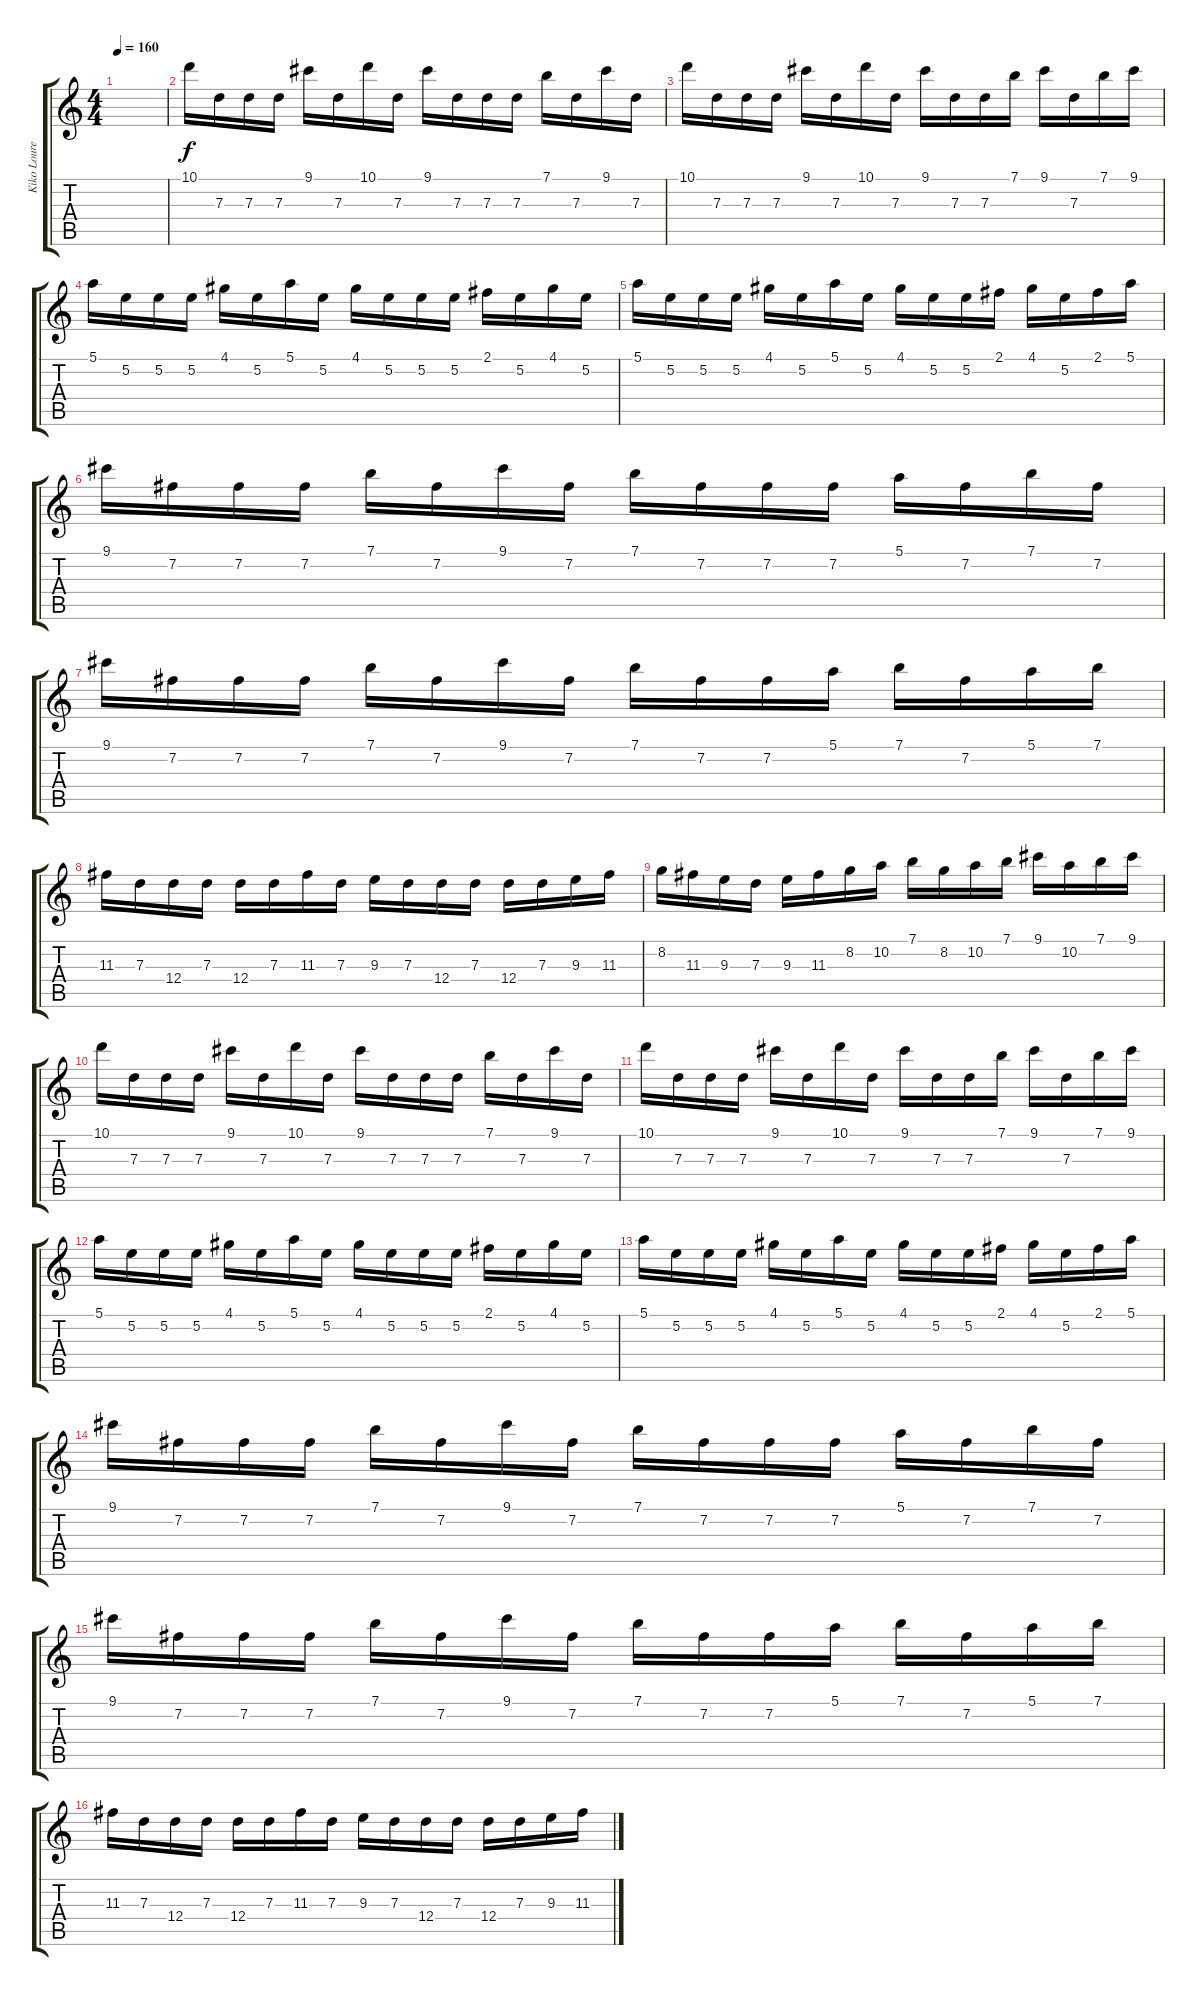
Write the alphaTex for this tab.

\track ("Kiko Loureiro" "Kiko Loure") {instrument distortionguitar}
\staff {score tabs}
\tuning (E4 B3 G3 D3 A2 E2) {hide}
\ts (4 4)
\tempo 160
\clef g2
\ks c
|
10.1.16 7.3.16 7.3.16 7.3.16 9.1.16 7.3.16 10.1.16 7.3.16 9.1.16 7.3.16 7.3.16 7.3.16 7.1.16 7.3.16 9.1.16 7.3.16 |
10.1.16 7.3.16 7.3.16 7.3.16 9.1.16 7.3.16 10.1.16 7.3.16 9.1.16 7.3.16 7.3.16 7.1.16 9.1.16 7.3.16 7.1.16 9.1.16 |
5.1.16 5.2.16 5.2.16 5.2.16 4.1.16 5.2.16 5.1.16 5.2.16 4.1.16 5.2.16 5.2.16 5.2.16 2.1.16 5.2.16 4.1.16 5.2.16 |
5.1.16 5.2.16 5.2.16 5.2.16 4.1.16 5.2.16 5.1.16 5.2.16 4.1.16 5.2.16 5.2.16 2.1.16 4.1.16 5.2.16 2.1.16 5.1.16 |
9.1.16 7.2.16 7.2.16 7.2.16 7.1.16 7.2.16 9.1.16 7.2.16 7.1.16 7.2.16 7.2.16 7.2.16 5.1.16 7.2.16 7.1.16 7.2.16 |
9.1.16 7.2.16 7.2.16 7.2.16 7.1.16 7.2.16 9.1.16 7.2.16 7.1.16 7.2.16 7.2.16 5.1.16 7.1.16 7.2.16 5.1.16 7.1.16 |
11.3.16 7.3.16 12.4.16 7.3.16 12.4.16 7.3.16 11.3.16 7.3.16 9.3.16 7.3.16 12.4.16 7.3.16 12.4.16 7.3.16 9.3.16 11.3.16 |
8.2.16 11.3.16 9.3.16 7.3.16 9.3.16 11.3.16 8.2.16 10.2.16 7.1.16 8.2.16 10.2.16 7.1.16 9.1.16 10.2.16 7.1.16 9.1.16 |
10.1.16 7.3.16 7.3.16 7.3.16 9.1.16 7.3.16 10.1.16 7.3.16 9.1.16 7.3.16 7.3.16 7.3.16 7.1.16 7.3.16 9.1.16 7.3.16 |
10.1.16 7.3.16 7.3.16 7.3.16 9.1.16 7.3.16 10.1.16 7.3.16 9.1.16 7.3.16 7.3.16 7.1.16 9.1.16 7.3.16 7.1.16 9.1.16 |
5.1.16 5.2.16 5.2.16 5.2.16 4.1.16 5.2.16 5.1.16 5.2.16 4.1.16 5.2.16 5.2.16 5.2.16 2.1.16 5.2.16 4.1.16 5.2.16 |
5.1.16 5.2.16 5.2.16 5.2.16 4.1.16 5.2.16 5.1.16 5.2.16 4.1.16 5.2.16 5.2.16 2.1.16 4.1.16 5.2.16 2.1.16 5.1.16 |
9.1.16 7.2.16 7.2.16 7.2.16 7.1.16 7.2.16 9.1.16 7.2.16 7.1.16 7.2.16 7.2.16 7.2.16 5.1.16 7.2.16 7.1.16 7.2.16 |
9.1.16 7.2.16 7.2.16 7.2.16 7.1.16 7.2.16 9.1.16 7.2.16 7.1.16 7.2.16 7.2.16 5.1.16 7.1.16 7.2.16 5.1.16 7.1.16 |
11.3.16 7.3.16 12.4.16 7.3.16 12.4.16 7.3.16 11.3.16 7.3.16 9.3.16 7.3.16 12.4.16 7.3.16 12.4.16 7.3.16 9.3.16 11.3.16
